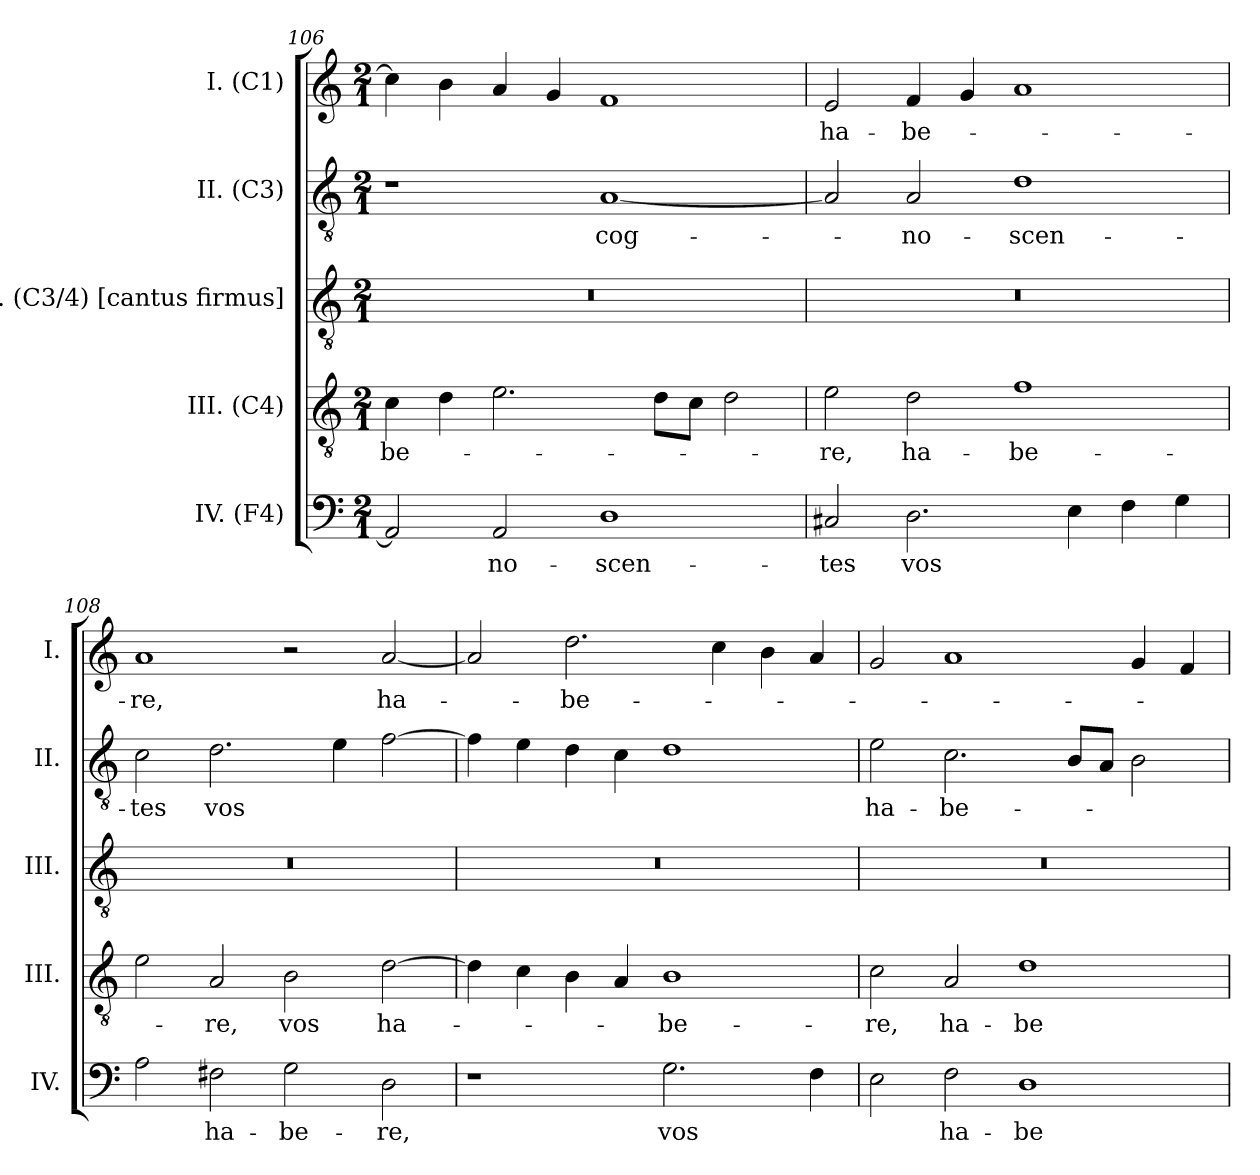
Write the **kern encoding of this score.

**kern	**text	**kern	**text	**kern	**kern	**text	**kern	**text
*part5	*part5	*part4	*part4	*part3	*part2	*part2	*part1	*part1
*staff5	*staff5	*staff4	*staff4	*staff3	*staff2	*staff2	*staff1	*staff1
*I"IV. (F4)	*	*I"III. (C4)	*	*I"III. (C3/4) [cantus firmus]	*I"II. (C3)	*	*I"I. (C1)	*
*I'IV.	*	*I'III.	*	*I'III.	*I'II.	*	*I'I.	*
*clefF4	*	*clefGv2	*	*clefGv2	*clefGv2	*	*clefG2	*
*	*	*ITrd7c12	*	*ITrd7c12	*	*	*	*
*k[]	*	*k[]	*	*k[]	*k[]	*	*k[]	*
*C:	*	*C:	*	*C:	*C:	*	*C:	*
*M2/1	*	*M2/1	*	*M2/1	*M2/1	*	*M2/1	*
=106	=106	=106	=106	=106	=106	=106	=106	=106
!	!	!	!LO:LY:b:color=#000000	!LO:N:vis=1	!	!	!	!
2AAi/]	.	4Ci\	-be-	0r	1r	.	4cci\]	.
.	.	4Di\	.	.	.	.	4bi\	.
!	!LO:LY:b:color=#000000	!	!	!	!	!	!	!
2AAi/	-no-	2.Ei\	.	.	.	.	4ai/	.
.	.	.	.	.	.	.	4gi/	.
!	!LO:LY:b:color=#000000	!	!	!	!	!	!	!
!	!	!	!	!	!	!LO:LY:b:color=#000000	!	!
1Di	-scen-	.	.	.	[1Ai	cog-	1fi	.
.	.	8Di\L	.	.	.	.	.	.
.	.	8Ci\J	.	.	.	.	.	.
.	.	2Di\	.	.	.	.	.	.
!!LO:LB:g=z
=107	=107	=107	=107	=107	=107	=107	=107	=107
!	!LO:LY:b:color=#000000	!	!	!	!	!	!	!
!	!	!	!LO:LY:b:color=#000000	!LO:N:vis=1	!	!	!	!
!	!	!	!	!	!	!	!	!LO:LY:b:color=#000000
2C#Xi/	-tes	2Ei\	-re,	0r	2Ai/]	.	2ei/	ha-
!	!LO:LY:b:color=#000000	!	!	!	!	!	!	!
!	!	!	!LO:LY:b:color=#000000	!	!	!	!	!
!	!	!	!	!	!	!LO:LY:b:color=#000000	!	!
!	!	!	!	!	!	!	!	!LO:LY:b:color=#000000
2.Di\	vos	2Di\	ha-	.	2Ai/	-no-	4fi/	-be-
.	.	.	.	.	.	.	4gi/	.
!	!	!	!LO:LY:b:color=#000000	!	!	!	!	!
!	!	!	!	!	!	!LO:LY:b:color=#000000	!	!
.	.	1Fi	-be-	.	1di	-scen-	1ai	.
4Ei\	.	.	.	.	.	.	.	.
4Fi\	.	.	.	.	.	.	.	.
4Gi\	.	.	.	.	.	.	.	.
=108	=108	=108	=108	=108	=108	=108	=108	=108
!	!	!	!	!LO:N:vis=1	!	!	!	!
!	!	!	!	!	!	!LO:LY:b:color=#000000	!	!
!	!	!	!	!	!	!	!	!LO:LY:b:color=#000000
2Ai\	.	2Ei\	.	0r	2ci\	-tes	1ai	-re,
!	!LO:LY:b:color=#000000	!	!	!	!	!	!	!
!	!	!	!LO:LY:b:color=#000000	!	!	!	!	!
!	!	!	!	!	!	!LO:LY:b:color=#000000	!	!
2F#Xi\	ha-	2AAi/	-re,	.	2.di\	vos	.	.
!	!LO:LY:b:color=#000000	!	!	!	!	!	!	!
!	!	!	!LO:LY:b:color=#000000	!	!	!	!	!
2Gi\	-be-	2BBi\	vos	.	.	.	2r	.
.	.	.	.	.	4ei\	.	.	.
!	!LO:LY:b:color=#000000	!	!	!	!	!	!	!
!	!	!	!LO:LY:b:color=#000000	!	!	!	!	!
!	!	!	!	!	!	!	!	!LO:LY:b:color=#000000
2Di\	-re,	[2Di\	ha-	.	[2fi\	.	[2ai/	ha-
=109	=109	=109	=109	=109	=109	=109	=109	=109
!	!	!	!	!LO:N:vis=1	!	!	!	!
1r	.	4Di\]	.	0r	4fi\]	.	2ai/]	.
.	.	4Ci\	.	.	4ei\	.	.	.
!	!	!	!	!	!	!	!	!LO:LY:b:color=#000000
.	.	4BBi\	.	.	4di\	.	2.ddi\	-be-
.	.	4AAi/	.	.	4ci\	.	.	.
!	!LO:LY:b:color=#000000	!	!	!	!	!	!	!
!	!	!	!LO:LY:b:color=#000000	!	!	!	!	!
2.Gi\	vos	1BBi	-be-	.	1di	.	.	.
.	.	.	.	.	.	.	4cci\	.
.	.	.	.	.	.	.	4bi\	.
4Fi\	.	.	.	.	.	.	4ai/	.
=110	=110	=110	=110	=110	=110	=110	=110	=110
!	!	!	!LO:LY:b:color=#000000	!LO:N:vis=1	!	!	!	!
!	!	!	!	!	!	!LO:LY:b:color=#000000	!	!
2Ei\	.	2Ci\	-re,	0r	2ei\	ha-	2gi/	.
!	!LO:LY:b:color=#000000	!	!	!	!	!	!	!
!	!	!	!LO:LY:b:color=#000000	!	!	!	!	!
!	!	!	!	!	!	!LO:LY:b:color=#000000	!	!
2Fi\	ha-	2AAi/	ha-	.	2.ci\	-be-	1ai	.
!	!LO:LY:b:color=#000000	!	!	!	!	!	!	!
!	!	!	!LO:LY:b:color=#000000	!	!	!	!	!
1Di	-be-	1Di	-be-	.	.	.	.	.
.	.	.	.	.	8Bi/L	.	.	.
.	.	.	.	.	8Ai/J	.	.	.
.	.	.	.	.	2Bi\	.	4gi/	.
.	.	.	.	.	.	.	4fi/	.
=	=	=	=	=	=	=	=	=
*-	*-	*-	*-	*-	*-	*-	*-	*-
